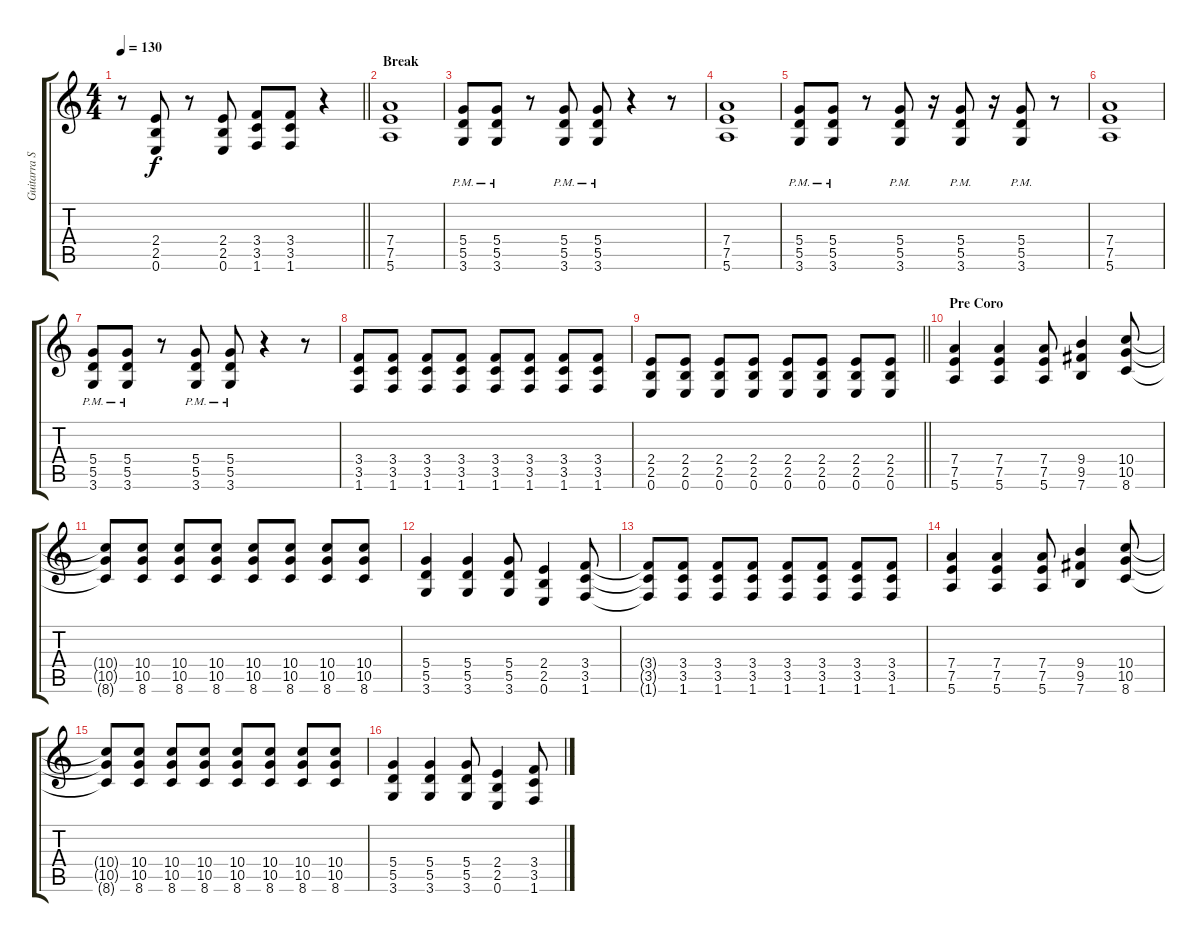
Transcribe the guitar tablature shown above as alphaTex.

\track ("Guitarra Secundaria" "Guitarra S") {instrument overdrivenguitar}
\staff {score tabs}
\tuning (E4 B3 G3 D3 A2 E2) {hide}
\ts (4 4)
\tempo 130
\clef g2
\barLineRight lightlight
\ks c
r.8{dy f} (2.4 2.5 0.6).8 r.8 (2.4 2.5 0.6).8 (3.4 3.5 1.6).8 (3.4 3.5 1.6).8 r.4 |
\section ("" "Break")
(7.4 7.5 5.6).1 |
(5.4{pm} 5.5{pm} 3.6{pm}).8 (5.4{pm} 5.5{pm} 3.6{pm}).8 r.8 (5.4{pm} 5.5{pm} 3.6{pm}).8 (5.4{pm} 5.5{pm} 3.6{pm}).8 r.4 r.8 |
(7.4 7.5 5.6).1 |
(5.4{pm} 5.5{pm} 3.6{pm}).8 (5.4{pm} 5.5{pm} 3.6{pm}).8 r.8 (5.4{pm} 5.5{pm} 3.6{pm}).8 r.16 (5.4{pm} 5.5{pm} 3.6{pm}).8 r.16 (5.4{pm} 5.5{pm} 3.6{pm}).8 r.8 |
(7.4 7.5 5.6).1 |
(5.4{pm} 5.5{pm} 3.6{pm}).8 (5.4{pm} 5.5{pm} 3.6{pm}).8 r.8 (5.4{pm} 5.5{pm} 3.6{pm}).8 (5.4{pm} 5.5{pm} 3.6{pm}).8 r.4 r.8 |
(3.4 3.5 1.6).8 (3.4 3.5 1.6).8 (3.4 3.5 1.6).8 (3.4 3.5 1.6).8 (3.4 3.5 1.6).8 (3.4 3.5 1.6).8 (3.4 3.5 1.6).8 (3.4 3.5 1.6).8 |
\barLineRight lightlight
(2.4 2.5 0.6).8 (2.4 2.5 0.6).8 (2.4 2.5 0.6).8 (2.4 2.5 0.6).8 (2.4 2.5 0.6).8 (2.4 2.5 0.6).8 (2.4 2.5 0.6).8 (2.4 2.5 0.6).8 |
\section ("" "Pre Coro")
(7.4 7.5 5.6).4 (7.4 7.5 5.6).4 (7.4 7.5 5.6).8 (9.4 9.5 7.6).4 (10.4 10.5 8.6).8 |
(10.4{t} 10.5{t} 8.6{t}).8 (10.4 10.5 8.6).8 (10.4 10.5 8.6).8 (10.4 10.5 8.6).8 (10.4 10.5 8.6).8 (10.4 10.5 8.6).8 (10.4 10.5 8.6).8 (10.4 10.5 8.6).8 |
(5.4 5.5 3.6).4 (5.4 5.5 3.6).4 (5.4 5.5 3.6).8 (2.4 2.5 0.6).4 (3.4 3.5 1.6).8 |
(3.4{t} 3.5{t} 1.6{t}).8 (3.4 3.5 1.6).8 (3.4 3.5 1.6).8 (3.4 3.5 1.6).8 (3.4 3.5 1.6).8 (3.4 3.5 1.6).8 (3.4 3.5 1.6).8 (3.4 3.5 1.6).8 |
(7.4 7.5 5.6).4 (7.4 7.5 5.6).4 (7.4 7.5 5.6).8 (9.4 9.5 7.6).4 (10.4 10.5 8.6).8 |
(10.4{t} 10.5{t} 8.6{t}).8 (10.4 10.5 8.6).8 (10.4 10.5 8.6).8 (10.4 10.5 8.6).8 (10.4 10.5 8.6).8 (10.4 10.5 8.6).8 (10.4 10.5 8.6).8 (10.4 10.5 8.6).8 |
(5.4 5.5 3.6).4 (5.4 5.5 3.6).4 (5.4 5.5 3.6).8 (2.4 2.5 0.6).4 (3.4 3.5 1.6).8
